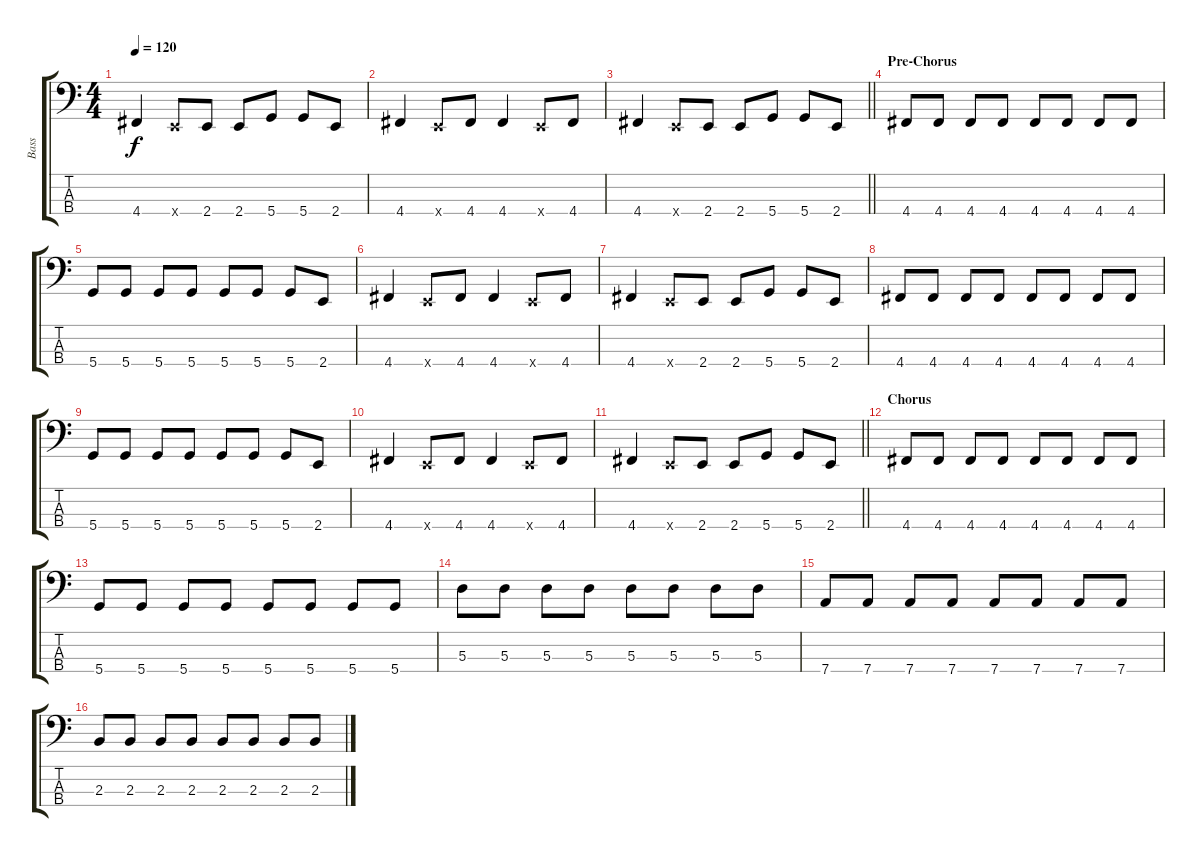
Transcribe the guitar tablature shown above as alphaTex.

\track ("Bass" "Bass") {instrument electricbassfinger}
\staff {score tabs}
\tuning (G2 D2 A1 D1) {hide}
\ts (4 4)
\tempo 120
\clef f4
\ks c
4.4.4{dy f} 2.4{x}.8 2.4.8 2.4.8 5.4.8 5.4.8 2.4.8 |
4.4.4 2.4{x}.8 4.4.8 4.4.4 2.4{x}.8 4.4.8 |
\barLineRight lightlight
4.4.4 2.4{x}.8 2.4.8 2.4.8 5.4.8 5.4.8 2.4.8 |
\section ("" "Pre-Chorus")
4.4.8 4.4.8 4.4.8 4.4.8 4.4.8 4.4.8 4.4.8 4.4.8 |
5.4.8 5.4.8 5.4.8 5.4.8 5.4.8 5.4.8 5.4.8 2.4.8 |
4.4.4 2.4{x}.8 4.4.8 4.4.4 2.4{x}.8 4.4.8 |
4.4.4 2.4{x}.8 2.4.8 2.4.8 5.4.8 5.4.8 2.4.8 |
4.4.8 4.4.8 4.4.8 4.4.8 4.4.8 4.4.8 4.4.8 4.4.8 |
5.4.8 5.4.8 5.4.8 5.4.8 5.4.8 5.4.8 5.4.8 2.4.8 |
4.4.4 2.4{x}.8 4.4.8 4.4.4 2.4{x}.8 4.4.8 |
\barLineRight lightlight
4.4.4 2.4{x}.8 2.4.8 2.4.8 5.4.8 5.4.8 2.4.8 |
\section ("" "Chorus")
4.4.8 4.4.8 4.4.8 4.4.8 4.4.8 4.4.8 4.4.8 4.4.8 |
5.4.8 5.4.8 5.4.8 5.4.8 5.4.8 5.4.8 5.4.8 5.4.8 |
5.3.8 5.3.8 5.3.8 5.3.8 5.3.8 5.3.8 5.3.8 5.3.8 |
7.4.8 7.4.8 7.4.8 7.4.8 7.4.8 7.4.8 7.4.8 7.4.8 |
2.3.8 2.3.8 2.3.8 2.3.8 2.3.8 2.3.8 2.3.8 2.3.8
